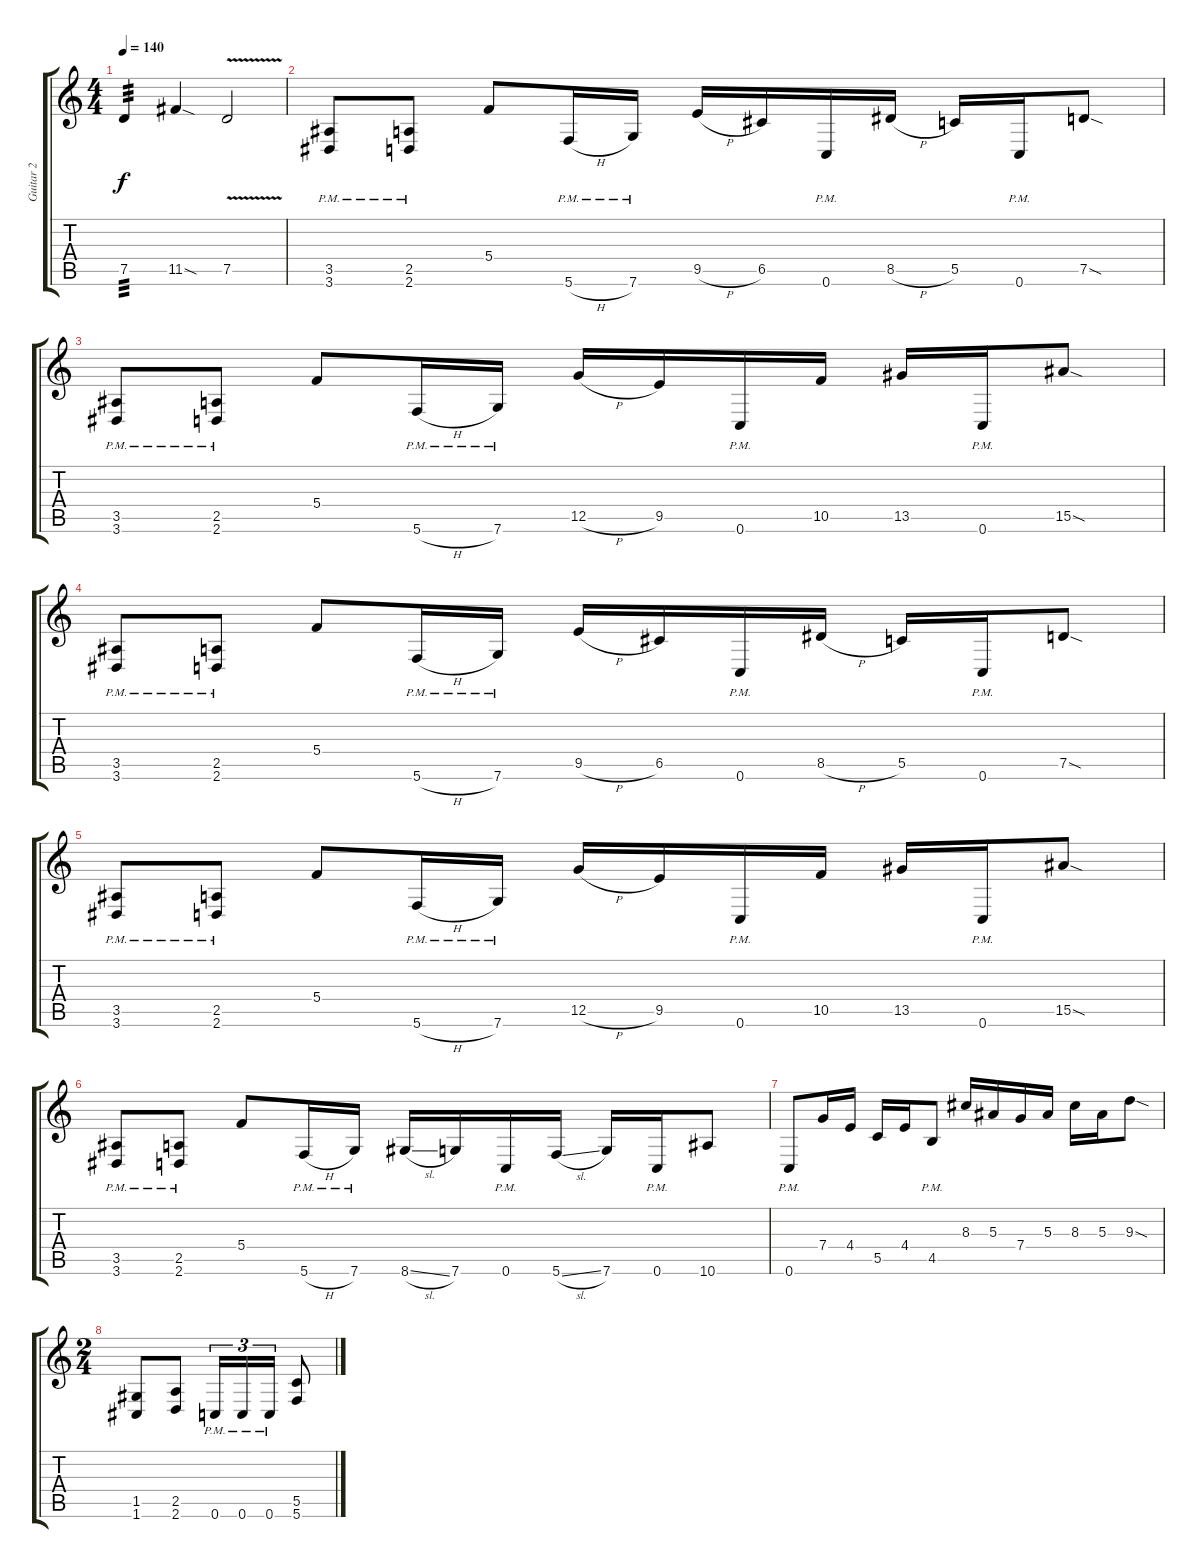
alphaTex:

\track ("Guitar 2" "Guitar 2") {instrument distortionguitar}
\staff {score tabs}
\tuning (D4 A3 F3 C3 G2 C2) {hide}
\ts (4 4)
\tempo 140
\clef g2
\ks c
7.5.4{tp 3 dy f} 11.5{sod}.4 7.5{v}.2 |
(3.5{pm} 3.6{pm}).8 (2.5{pm} 2.6{pm}).8 5.4.8{instrument guitarharmonics} 5.6{h pm}.16{instrument distortionguitar} 7.6{pm}.16 9.5{h}.16 6.5.16 0.6{pm}.16 8.5{h}.16 5.5.16 0.6{pm}.16 7.5{sod}.8 |
(3.5{pm} 3.6{pm}).8 (2.5{pm} 2.6{pm}).8 5.4.8{instrument guitarharmonics} 5.6{h pm}.16{instrument distortionguitar} 7.6{pm}.16 12.5{h}.16 9.5.16 0.6{pm}.16 10.5.16 13.5.16 0.6{pm}.16 15.5{sod}.8 |
(3.5{pm} 3.6{pm}).8 (2.5{pm} 2.6{pm}).8 5.4.8{instrument guitarharmonics} 5.6{h pm}.16{instrument distortionguitar} 7.6{pm}.16 9.5{h}.16 6.5.16 0.6{pm}.16 8.5{h}.16 5.5.16 0.6{pm}.16 7.5{sod}.8 |
(3.5{pm} 3.6{pm}).8 (2.5{pm} 2.6{pm}).8 5.4.8{instrument guitarharmonics} 5.6{h pm}.16{instrument distortionguitar} 7.6{pm}.16 12.5{h}.16 9.5.16 0.6{pm}.16 10.5.16 13.5.16 0.6{pm}.16 15.5{sod}.8 |
(3.5{pm} 3.6{pm}).8 (2.5{pm} 2.6{pm}).8 5.4.8{instrument guitarharmonics} 5.6{h pm}.16{instrument distortionguitar} 7.6{pm}.16 8.6{sl}.16 7.6.16 0.6{pm}.16 5.6{sl}.16 7.6.16 0.6{pm}.16 10.6.8 |
0.6{pm}.8 7.4.16 4.4.16 5.5.16 4.4.16 4.5{pm}.8 8.3.16 5.3.16 7.4.16 5.3.16 8.3.16 5.3.16 9.3{sod}.8 |
\ts (2 4)
(1.5 1.6).8 (2.5 2.6).8 0.6{pm}.16{tu (3 2)} 0.6{pm}.16{tu (3 2)} 0.6{pm}.16{tu (3 2)} (5.5 5.6).8
